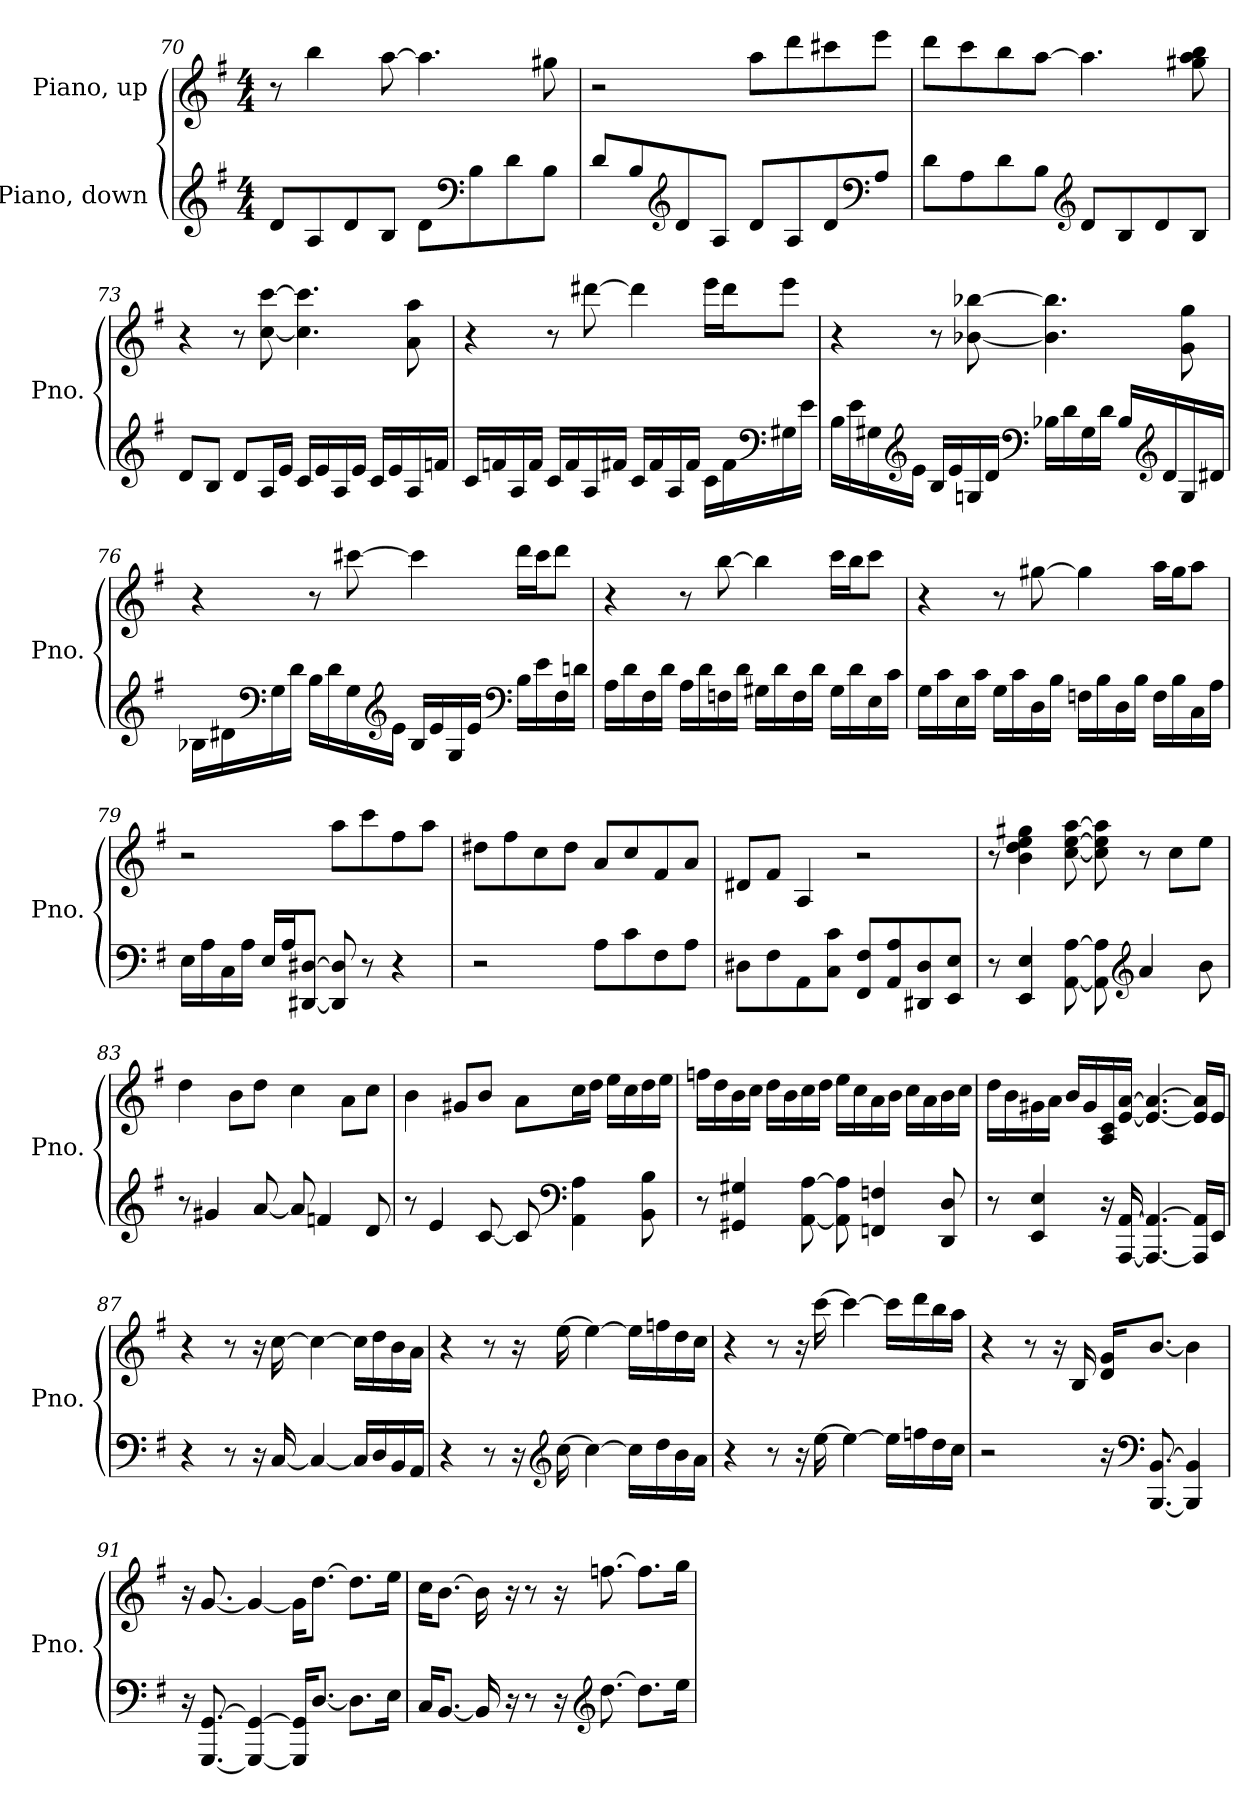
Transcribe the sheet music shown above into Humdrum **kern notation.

**kern	**kern
*part2	*part1
*staff2	*staff1
*I"Piano, down	*I"Piano, up
*I'Pno.	*I'Pno.
!!LO:LB:g=z
*clefG2	*clefG2
*k[f#]	*k[f#]
*M4/4	*M4/4
=70	=70
8d/L	8r
8A/	4bb\
8d/	.
8B/J	[8aa\
8d\L	4.aa\]
*clefF4	*
8B\	.
8d\	.
8B\J	8gg#X\
=71	=71
8d/L	2r
8B/	.
*clefG2	*
8d/	.
8A/J	.
8d/L	8aa\L
8A/	8ddd\
8d/	8ccc#X\
*clefF4	*
8A/J	8eee\J
=72	=72
8d\L	8ddd\L
8A\	8ccc\
8d\	8bb\
8B\J	[8aa\J
*clefG2	*
8d/L	4.aa\]
8B/	.
8d/	.
8B/J	8gg#X\ 8aa\ 8bb\
!!LO:LB:g=z
=73	=73
8d/L	4r
8B/J	.
8d/L	8r
16A/L	[8cc\ [8ccc\
16e/JJ	.
16c/LL	4.cc\] 4.ccc\]
16e/	.
16A/	.
16e/JJ	.
16c/LL	.
16e/	.
16A/	8a\ 8aa\
16fn/JJ	.
=74	=74
16c/LL	4r
16fn/	.
16A/	.
16f/JJ	.
16c/LL	8r
16f/	.
16A/	[8ddd#X\
16f#X/JJ	.
16c/LL	4ddd#\]
16f#/	.
16A/	.
16f#/JJ	.
16c\LL	16eee\LL
16f#\	16ddd#\J
*clefF4	*
16G#X\	8eee\J
16e\JJ	.
!!LO:PB:g=z
=75	=75
16B\LL	4r
16e\	.
16G#X\	.
*clefG2	*
16e\JJ	.
16B/LL	8r
16e/	.
16Gn/	[8b-X\ [8bb-X\
16d/JJ	.
*clefF4	*
16B-X\LL	4.b-\] 4.bb-\]
16d\	.
16G\	.
16d\JJ	.
16B-/LL	.
*clefG2	*
16d/	.
16G/	8g\ 8gg\
16d#X/JJ	.
!!LO:LB:g=z
=76	=76
16B-X\LL	4r
16d#X\	.
*clefF4	*
16G\	.
16d#\JJ	.
16B-\LL	8r
16d#\	.
16G\	[8ccc#X\
*clefG2	*
16e\JJ	.
16B-/LL	4ccc#\]
16e/	.
16G/	.
16e/JJ	.
*clefF4	*
16B-\LL	16ddd\LL
16e\	16ccc#\J
16F#\	8ddd\J
16dn\JJ	.
=77	=77
16A\LL	4r
16d\	.
16F#\	.
16d\JJ	.
16A\LL	8r
16d\	.
16Fn\	[8bb\
16d\JJ	.
16G#X\LL	4bb\]
16d\	.
16F\	.
16d\JJ	.
16G#\LL	16ccc\LL
16d\	16bb\J
16E\	8ccc\J
16c\JJ	.
!!LO:LB:g=z
=78	=78
16G\LL	4r
16c\	.
16E\	.
16c\JJ	.
16G\LL	8r
16c\	.
16D\	[8gg#X\
16B\JJ	.
16Fn\LL	4gg#\]
16B\	.
16D\	.
16B\JJ	.
16F\LL	16aa\LL
16B\	16gg#\J
16C\	8aa\J
16A\JJ	.
=79	=79
16E\LL	2r
16A\	.
16C\	.
16A\JJ	.
16E/LL	.
16A/J	.
[8DD#X/ [8D#X/J	.
8DD#/] 8D#/]	8aa\L
8r	8ccc\
4r	8ff#\
.	8aa\J
=80	=80
2r	8dd#X\L
.	8ff#\
.	8cc\
.	8dd#\J
8A\L	8a/L
8c\	8cc/
8F#\	8f#/
8A\J	8a/J
!!LO:LB:g=z
=81	=81
8D#X\L	8d#X/L
8F#\	8f#/J
8AA\	4A/
8C\ 8c\J	.
8FF#/ 8F#/L	2r
8AA/ 8A/	.
8DD#X/ 8D#/	.
8EE/ 8E/J	.
=82	=82
8r	8r
4EE/ 4E/	4b\ 4dd\ 4ee\ 4gg#X\
[8AA\ [8A\	[8cc\ [8ee\ [8aa\
8AA\] 8A\]	8cc\] 8ee\] 8aa\]
*clefG2	*
4a/	8r
.	8cc\L
8b\	8ee\J
=83	=83
8r	4dd\
4g#X/	.
.	8b\L
[8a/	8dd\J
8a/]	4cc\
4fn/	.
.	8a\L
8d/	8cc\J
!!LO:LB:g=z
=84	=84
8r	4b\
4e/	.
.	8g#X/L
[8c/	8b/J
8c/]	8a\L
*clefF4	*
4AA\ 4A\	16cc\L
.	16dd\JJ
.	16ee\LL
.	16cc\
8BB\ 8B\	16dd\
.	16ee\JJ
=85	=85
8r	16ffn\LL
.	16dd\
4GG#X/ 4G#X/	16b\
.	16cc\JJ
.	16dd\LL
.	16b\
[8AA\ [8A\	16cc\
.	16dd\JJ
8AA\] 8A\]	16ee\LL
.	16cc\
4FFn/ 4Fn/	16a\
.	16b\JJ
.	16cc\LL
.	16a\
8DD/ 8D/	16b\
.	16cc\JJ
!!LO:LB:g=z
=86	=86
8r	16dd\LL
.	16b\
4EE/ 4E/	16g#X\
.	16a\JJ
.	16b/LL
.	16g#/
16r	16A/ 16c/
[16AAA/ [16AA/	[16e/ [16a/JJ
4.AAA/_ 4.AA/_	4.e/_ 4.a/_
16AAA/] 16AA/]LL	16e/] 16a/]LL
16EE/JJ	16e/JJ
=87	=87
4r	4r
8r	8r
16r	16r
[16C/	[16cc\
4C/_	4cc\_
16C/LL]	16cc\LL]
16D/	16dd\
16BB/	16b\
16AA/JJ	16a\JJ
=88	=88
4r	4r
8r	8r
16r	16r
*clefG2	*
[16cc\	[16ee\
4cc\_	4ee\_
16cc\LL]	16ee\LL]
16dd\	16ffn\
16b\	16dd\
16a\JJ	16cc\JJ
!!LO:PB:g=z
=89	=89
4r	4r
8r	8r
16r	16r
[16ee\	[16ccc\
4ee\_	4ccc\_
16ee\LL]	16ccc\LL]
16ffn\	16ddd\
16dd\	16bb\
16cc\JJ	16aa\JJ
=90	=90
2r	4r
.	8r
.	16r
.	16B/
16r	16d/ 16g/KL
*clefF4	*
[8.BBB/ [8.BB/	[8.b/J
4BBB/] 4BB/]	4b\]
=91	=91
16r	16r
[8.GGG/ [8.GG/	[8.g/
4GGG/_ 4GG/_	4g/_
16GGG/] 16GG/]KL	16g\KL]
[8.D/J	[8.dd\J
8.D\L]	8.dd\L]
16E\Jk	16ee\Jk
!!LO:LB:g=z
=92	=92
16C/KL	16cc\KL
[8.BB/J	[8.b\J
16BB/]	16b\]
16r	16r
8r	8r
16r	16r
*clefG2	*
[8.dd\	[8.ffn\
8.dd\L]	8.ff\L]
16ee\Jk	16gg\Jk
=	=
*-	*-
